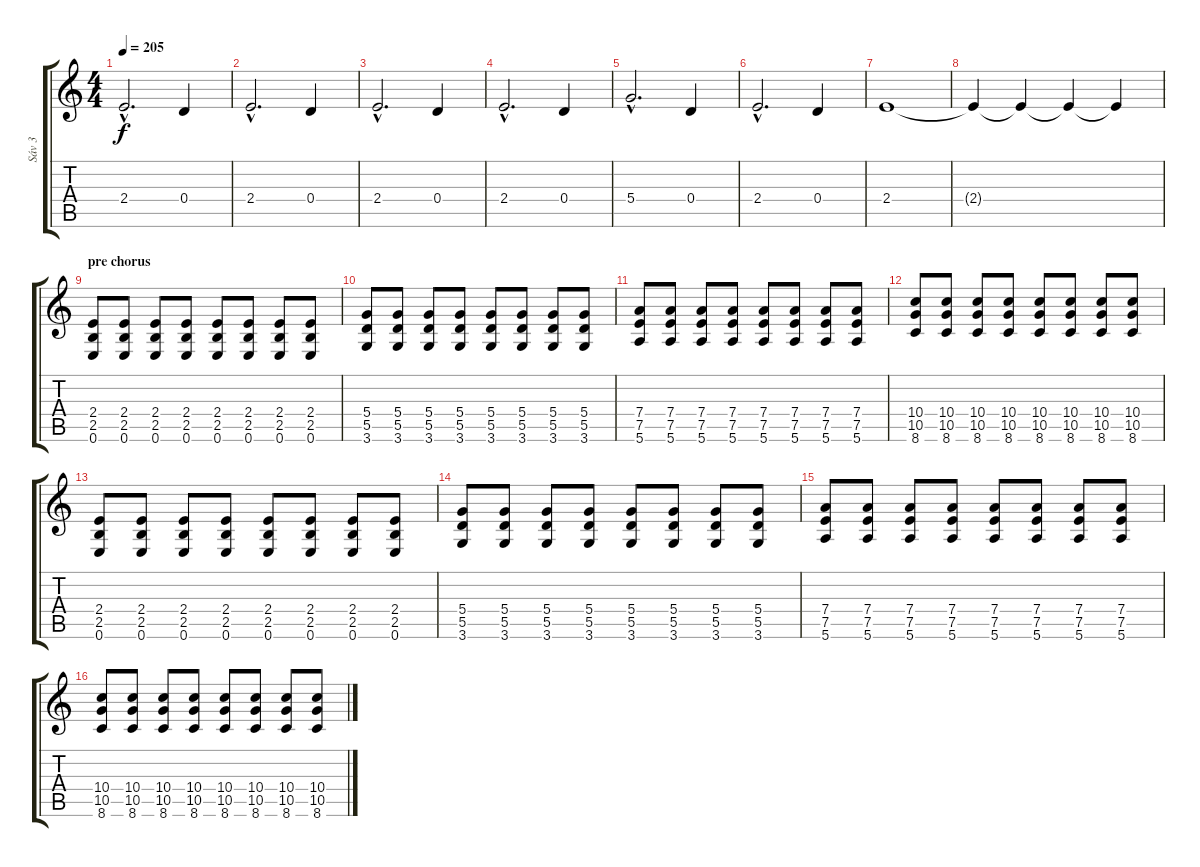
\track ("Sáv 3" "Sáv 3") {instrument distortionguitar}
\staff {score tabs}
\tuning (E4 B3 G3 D3 A2 E2) {hide}
\ts (4 4)
\tempo 205
\clef g2
\ks c
2.4{hac}.2{d dy f} 0.4.4 |
2.4{hac}.2{d} 0.4.4 |
2.4{hac}.2{d} 0.4.4 |
2.4{hac}.2{d} 0.4.4 |
5.4{hac}.2{d} 0.4.4 |
2.4{hac}.2{d} 0.4.4 |
2.4.1 |
2.4{t}.4 2.4{t}.4 2.4{t}.4 2.4{t}.4 |
\section ("" "pre chorus")
(2.4 2.5 0.6).8 (2.4 2.5 0.6).8 (2.4 2.5 0.6).8 (2.4 2.5 0.6).8 (2.4 2.5 0.6).8 (2.4 2.5 0.6).8 (2.4 2.5 0.6).8 (2.4 2.5 0.6).8 |
(5.4 5.5 3.6).8 (5.4 5.5 3.6).8 (5.4 5.5 3.6).8 (5.4 5.5 3.6).8 (5.4 5.5 3.6).8 (5.4 5.5 3.6).8 (5.4 5.5 3.6).8 (5.4 5.5 3.6).8 |
(7.4 7.5 5.6).8 (7.4 7.5 5.6).8 (7.4 7.5 5.6).8 (7.4 7.5 5.6).8 (7.4 7.5 5.6).8 (7.4 7.5 5.6).8 (7.4 7.5 5.6).8 (7.4 7.5 5.6).8 |
(10.4 10.5 8.6).8 (10.4 10.5 8.6).8 (10.4 10.5 8.6).8 (10.4 10.5 8.6).8 (10.4 10.5 8.6).8 (10.4 10.5 8.6).8 (10.4 10.5 8.6).8 (10.4 10.5 8.6).8 |
(2.4 2.5 0.6).8 (2.4 2.5 0.6).8 (2.4 2.5 0.6).8 (2.4 2.5 0.6).8 (2.4 2.5 0.6).8 (2.4 2.5 0.6).8 (2.4 2.5 0.6).8 (2.4 2.5 0.6).8 |
(5.4 5.5 3.6).8 (5.4 5.5 3.6).8 (5.4 5.5 3.6).8 (5.4 5.5 3.6).8 (5.4 5.5 3.6).8 (5.4 5.5 3.6).8 (5.4 5.5 3.6).8 (5.4 5.5 3.6).8 |
(7.4 7.5 5.6).8 (7.4 7.5 5.6).8 (7.4 7.5 5.6).8 (7.4 7.5 5.6).8 (7.4 7.5 5.6).8 (7.4 7.5 5.6).8 (7.4 7.5 5.6).8 (7.4 7.5 5.6).8 |
(10.4 10.5 8.6).8 (10.4 10.5 8.6).8 (10.4 10.5 8.6).8 (10.4 10.5 8.6).8 (10.4 10.5 8.6).8 (10.4 10.5 8.6).8 (10.4 10.5 8.6).8 (10.4 10.5 8.6).8
